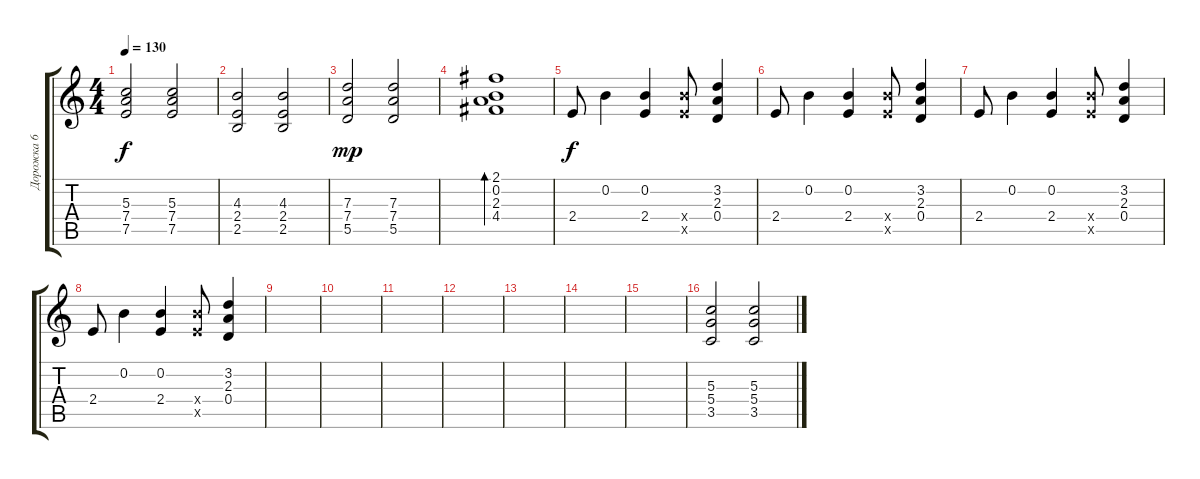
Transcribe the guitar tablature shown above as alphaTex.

\track ("Дорожка 6" "Дорожка 6") {instrument overdrivenguitar}
\staff {score tabs}
\tuning (E4 B3 G3 D3 A2 E2) {hide}
\ts (4 4)
\tempo 130
\clef g2
\ks c
(5.3 7.4 7.5).2{dy f} (5.3 7.4 7.5).2 |
(4.3 2.4 2.5).2 (4.3 2.4 2.5).2 |
(7.3 7.4 5.5).2{dy mp} (7.3 7.4 5.5).2 |
(2.1 0.2 2.3 4.4).1{bd 480} |
2.4.8{dy f} 0.2.4 (0.2 2.4).4 (9.4{x} 7.5{x}).8 (3.2 2.3 0.4).4 |
2.4.8 0.2.4 (0.2 2.4).4 (9.4{x} 7.5{x}).8 (3.2 2.3 0.4).4 |
2.4.8 0.2.4 (0.2 2.4).4 (9.4{x} 7.5{x}).8 (3.2 2.3 0.4).4 |
2.4.8 0.2.4 (0.2 2.4).4 (9.4{x} 7.5{x}).8 (3.2 2.3 0.4).4 |
|
|
|
|
|
|
|
(5.3 5.4 3.5).2 (5.3 5.4 3.5).2
